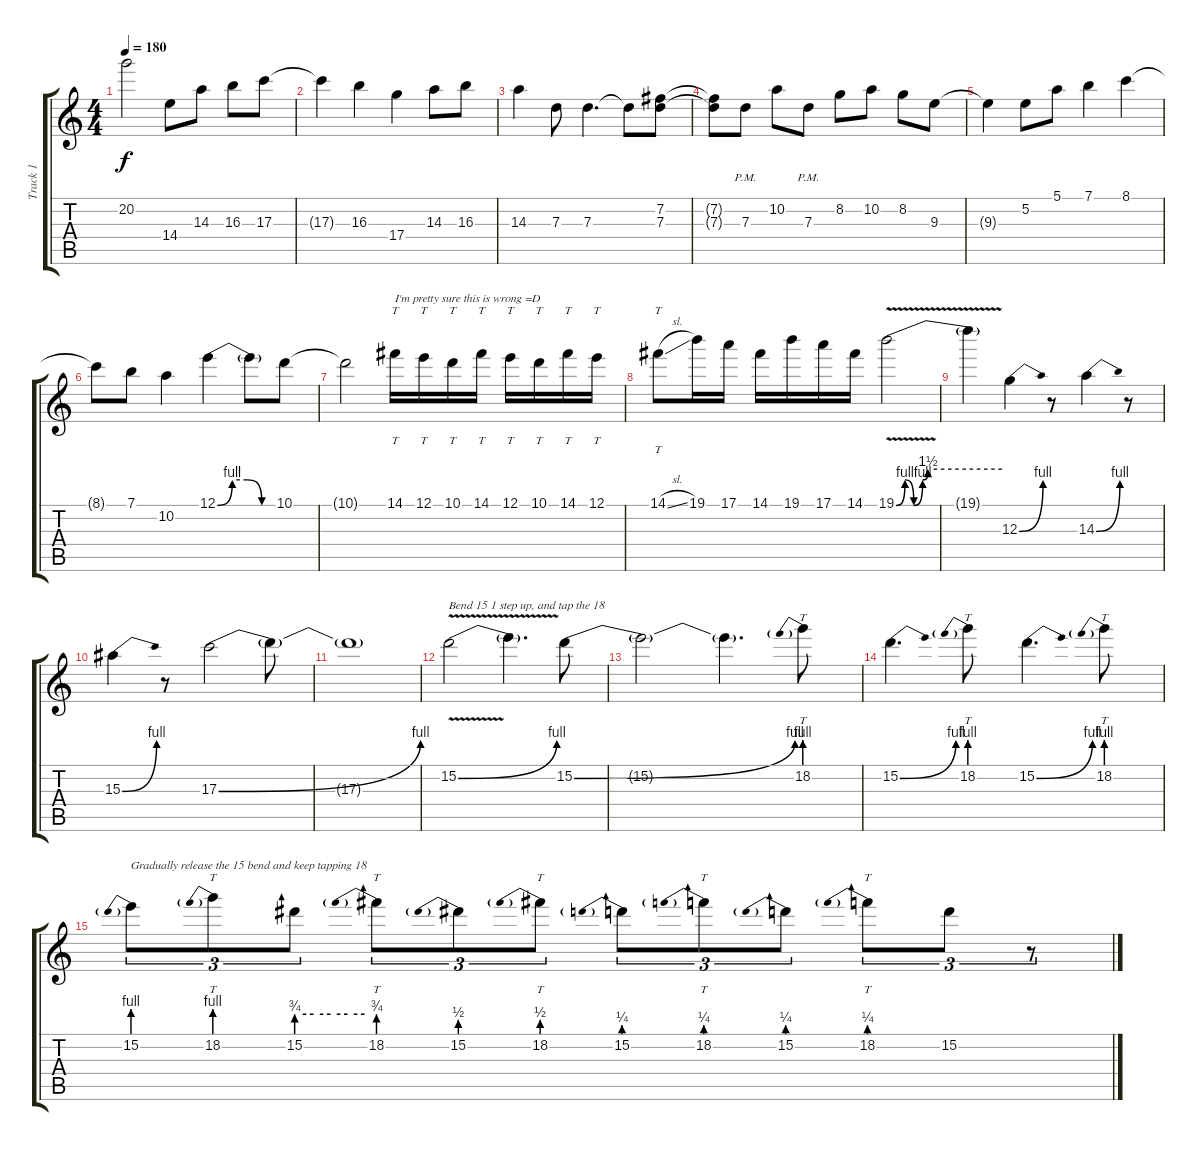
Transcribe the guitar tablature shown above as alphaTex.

\track ("Track 1" "Track 1") {instrument distortionguitar}
\staff {score tabs}
\tuning (E4 B3 G3 D3 A2 E2) {hide}
\ts (4 4)
\tempo 180
\clef g2
\ks c
20.2{t}.2{dy f} 14.4.8 14.3.8 16.3.8 17.3.8 |
17.3{t}.4 16.3.4 17.4.4 14.3.8 16.3.8 |
14.3.4 7.3.8 7.3.4{d} 7.3{t}.8 (7.2 7.3).8 |
(7.2{t} 7.3{t}).8 7.3{pm}.8 10.2.8 7.3{pm}.8 8.2.8 10.2.8 8.2.8 9.3.8 |
9.3{t}.4 5.2.8 5.1.8 7.1.4 8.1.4 |
8.1{t}.8 7.1.8 10.2.4 12.1{be (custom 0 0 15 4 30 4 45 0 60 0)}.4 12.1{t}.8 10.1.8 |
10.1{t}.2 14.1.16{tt txt "I'm pretty sure this is wrong =D"} 12.1.16{tt} 10.1.16{tt} 14.1.16{tt} 12.1.16{tt} 10.1.16{tt} 14.1.16{tt} 12.1.16{tt} |
14.1{sl}.8{tt} 19.1.16 17.1.16 14.1.16 19.1.16 17.1.16 14.1.16 19.1{be (custom 0 0 5 4 10 0 15 4 18 6 60 6) v}.2 |
19.1{t}.4 12.3{be (bend 0 0 60 4)}.4 r.8 14.3{be (bend 0 0 60 4)}.4 r.8 |
15.3{be (bend 0 0 60 4)}.4 r.8 17.3{be (bend 0 0 60 4)}.2 17.3{t}.8 |
17.3{t}.1 |
15.2{be (bend 0 0 60 4) v}.2{txt "Bend 15 1 step up, and tap the 18"} 15.2{t}.4{d} 15.2{be (bend 0 0 60 4)}.8 |
15.2{t}.2 15.2{t}.4{d} 18.2{be (prebend 0 4 60 4)}.8{tt} |
15.2{be (bend 0 0 60 4)}.4{d} 18.2{be (prebend 0 4 60 4)}.8{tt} 15.2{be (bend 0 0 60 4)}.4{d} 18.2{be (prebend 0 4 60 4)}.8{tt} |
15.2{be (prebend 0 4 60 4)}.8{tu (3 2) txt "Gradually release the 15 bend and keep tapping 18"} 18.2{be (prebend 0 4 60 4)}.8{tt tu (3 2)} 15.2{be (custom 0 3 15 3 30 3 45 3 60 3)}.8{tu (3 2)} 18.2{be (prebend 0 3 60 3)}.8{tt tu (3 2)} 15.2{be (prebend 0 2 60 2)}.8{tu (3 2)} 18.2{be (prebend 0 2 60 2)}.8{tt tu (3 2)} 15.2{be (prebend 0 1 60 1)}.8{tu (3 2)} 18.2{be (prebend 0 1 60 1)}.8{tt tu (3 2)} 15.2{be (prebend 0 1 60 1)}.8{tu (3 2)} 18.2{be (prebend 0 1 60 1)}.8{tt tu (3 2)} 15.2.8{tu (3 2)} r.8{tu (3 2)}
